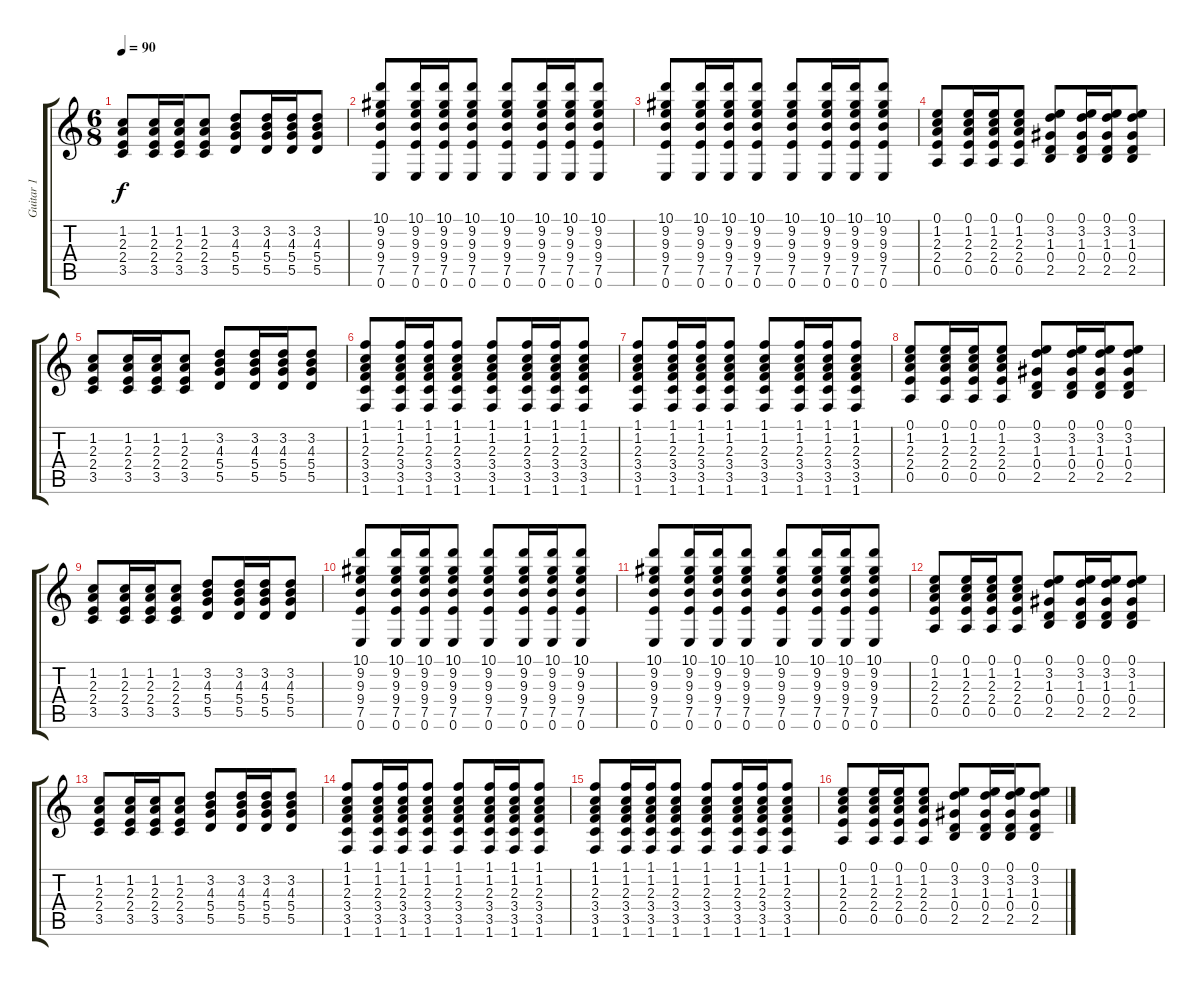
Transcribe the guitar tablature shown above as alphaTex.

\track ("Guitar 1" "Guitar 1") {instrument electricguitarclean}
\staff {score tabs}
\tuning (E4 B3 G3 D3 A2 E2) {hide}
\ts (6 8)
\tempo 90
\clef g2
\ks c
(1.2 2.3 2.4 3.5).8{dy f} (1.2 2.3 2.4 3.5).16 (1.2 2.3 2.4 3.5).16 (1.2 2.3 2.4 3.5).8 (3.2 4.3 5.4 5.5).8 (3.2 4.3 5.4 5.5).16 (3.2 4.3 5.4 5.5).16 (3.2 4.3 5.4 5.5).8 |
(10.1 9.2 9.3 9.4 7.5 0.6).8 (10.1 9.2 9.3 9.4 7.5 0.6).16 (10.1 9.2 9.3 9.4 7.5 0.6).16 (10.1 9.2 9.3 9.4 7.5 0.6).8 (10.1 9.2 9.3 9.4 7.5 0.6).8 (10.1 9.2 9.3 9.4 7.5 0.6).16 (10.1 9.2 9.3 9.4 7.5 0.6).16 (10.1 9.2 9.3 9.4 7.5 0.6).8 |
(10.1 9.2 9.3 9.4 7.5 0.6).8 (10.1 9.2 9.3 9.4 7.5 0.6).16 (10.1 9.2 9.3 9.4 7.5 0.6).16 (10.1 9.2 9.3 9.4 7.5 0.6).8 (10.1 9.2 9.3 9.4 7.5 0.6).8 (10.1 9.2 9.3 9.4 7.5 0.6).16 (10.1 9.2 9.3 9.4 7.5 0.6).16 (10.1 9.2 9.3 9.4 7.5 0.6).8 |
(0.1 1.2 2.3 2.4 0.5).8 (0.1 1.2 2.3 2.4 0.5).16 (0.1 1.2 2.3 2.4 0.5).16 (0.1 1.2 2.3 2.4 0.5).8 (0.1 3.2 1.3 0.4 2.5).8 (0.1 3.2 1.3 0.4 2.5).16 (0.1 3.2 1.3 0.4 2.5).16 (0.1 3.2 1.3 0.4 2.5).8 |
(1.2 2.3 2.4 3.5).8 (1.2 2.3 2.4 3.5).16 (1.2 2.3 2.4 3.5).16 (1.2 2.3 2.4 3.5).8 (3.2 4.3 5.4 5.5).8 (3.2 4.3 5.4 5.5).16 (3.2 4.3 5.4 5.5).16 (3.2 4.3 5.4 5.5).8 |
(1.1 1.2 2.3 3.4 3.5 1.6).8 (1.1 1.2 2.3 3.4 3.5 1.6).16 (1.1 1.2 2.3 3.4 3.5 1.6).16 (1.1 1.2 2.3 3.4 3.5 1.6).8 (1.1 1.2 2.3 3.4 3.5 1.6).8 (1.1 1.2 2.3 3.4 3.5 1.6).16 (1.1 1.2 2.3 3.4 3.5 1.6).16 (1.1 1.2 2.3 3.4 3.5 1.6).8 |
(1.1 1.2 2.3 3.4 3.5 1.6).8 (1.1 1.2 2.3 3.4 3.5 1.6).16 (1.1 1.2 2.3 3.4 3.5 1.6).16 (1.1 1.2 2.3 3.4 3.5 1.6).8 (1.1 1.2 2.3 3.4 3.5 1.6).8 (1.1 1.2 2.3 3.4 3.5 1.6).16 (1.1 1.2 2.3 3.4 3.5 1.6).16 (1.1 1.2 2.3 3.4 3.5 1.6).8 |
(0.1 1.2 2.3 2.4 0.5).8 (0.1 1.2 2.3 2.4 0.5).16 (0.1 1.2 2.3 2.4 0.5).16 (0.1 1.2 2.3 2.4 0.5).8 (0.1 3.2 1.3 0.4 2.5).8 (0.1 3.2 1.3 0.4 2.5).16 (0.1 3.2 1.3 0.4 2.5).16 (0.1 3.2 1.3 0.4 2.5).8 |
(1.2 2.3 2.4 3.5).8 (1.2 2.3 2.4 3.5).16 (1.2 2.3 2.4 3.5).16 (1.2 2.3 2.4 3.5).8 (3.2 4.3 5.4 5.5).8 (3.2 4.3 5.4 5.5).16 (3.2 4.3 5.4 5.5).16 (3.2 4.3 5.4 5.5).8 |
(10.1 9.2 9.3 9.4 7.5 0.6).8 (10.1 9.2 9.3 9.4 7.5 0.6).16 (10.1 9.2 9.3 9.4 7.5 0.6).16 (10.1 9.2 9.3 9.4 7.5 0.6).8 (10.1 9.2 9.3 9.4 7.5 0.6).8 (10.1 9.2 9.3 9.4 7.5 0.6).16 (10.1 9.2 9.3 9.4 7.5 0.6).16 (10.1 9.2 9.3 9.4 7.5 0.6).8 |
(10.1 9.2 9.3 9.4 7.5 0.6).8 (10.1 9.2 9.3 9.4 7.5 0.6).16 (10.1 9.2 9.3 9.4 7.5 0.6).16 (10.1 9.2 9.3 9.4 7.5 0.6).8 (10.1 9.2 9.3 9.4 7.5 0.6).8 (10.1 9.2 9.3 9.4 7.5 0.6).16 (10.1 9.2 9.3 9.4 7.5 0.6).16 (10.1 9.2 9.3 9.4 7.5 0.6).8 |
(0.1 1.2 2.3 2.4 0.5).8 (0.1 1.2 2.3 2.4 0.5).16 (0.1 1.2 2.3 2.4 0.5).16 (0.1 1.2 2.3 2.4 0.5).8 (0.1 3.2 1.3 0.4 2.5).8 (0.1 3.2 1.3 0.4 2.5).16 (0.1 3.2 1.3 0.4 2.5).16 (0.1 3.2 1.3 0.4 2.5).8 |
(1.2 2.3 2.4 3.5).8 (1.2 2.3 2.4 3.5).16 (1.2 2.3 2.4 3.5).16 (1.2 2.3 2.4 3.5).8 (3.2 4.3 5.4 5.5).8 (3.2 4.3 5.4 5.5).16 (3.2 4.3 5.4 5.5).16 (3.2 4.3 5.4 5.5).8 |
(1.1 1.2 2.3 3.4 3.5 1.6).8 (1.1 1.2 2.3 3.4 3.5 1.6).16 (1.1 1.2 2.3 3.4 3.5 1.6).16 (1.1 1.2 2.3 3.4 3.5 1.6).8 (1.1 1.2 2.3 3.4 3.5 1.6).8 (1.1 1.2 2.3 3.4 3.5 1.6).16 (1.1 1.2 2.3 3.4 3.5 1.6).16 (1.1 1.2 2.3 3.4 3.5 1.6).8 |
(1.1 1.2 2.3 3.4 3.5 1.6).8 (1.1 1.2 2.3 3.4 3.5 1.6).16 (1.1 1.2 2.3 3.4 3.5 1.6).16 (1.1 1.2 2.3 3.4 3.5 1.6).8 (1.1 1.2 2.3 3.4 3.5 1.6).8 (1.1 1.2 2.3 3.4 3.5 1.6).16 (1.1 1.2 2.3 3.4 3.5 1.6).16 (1.1 1.2 2.3 3.4 3.5 1.6).8 |
(0.1 1.2 2.3 2.4 0.5).8 (0.1 1.2 2.3 2.4 0.5).16 (0.1 1.2 2.3 2.4 0.5).16 (0.1 1.2 2.3 2.4 0.5).8 (0.1 3.2 1.3 0.4 2.5).8 (0.1 3.2 1.3 0.4 2.5).16 (0.1 3.2 1.3 0.4 2.5).16 (0.1 3.2 1.3 0.4 2.5).8
